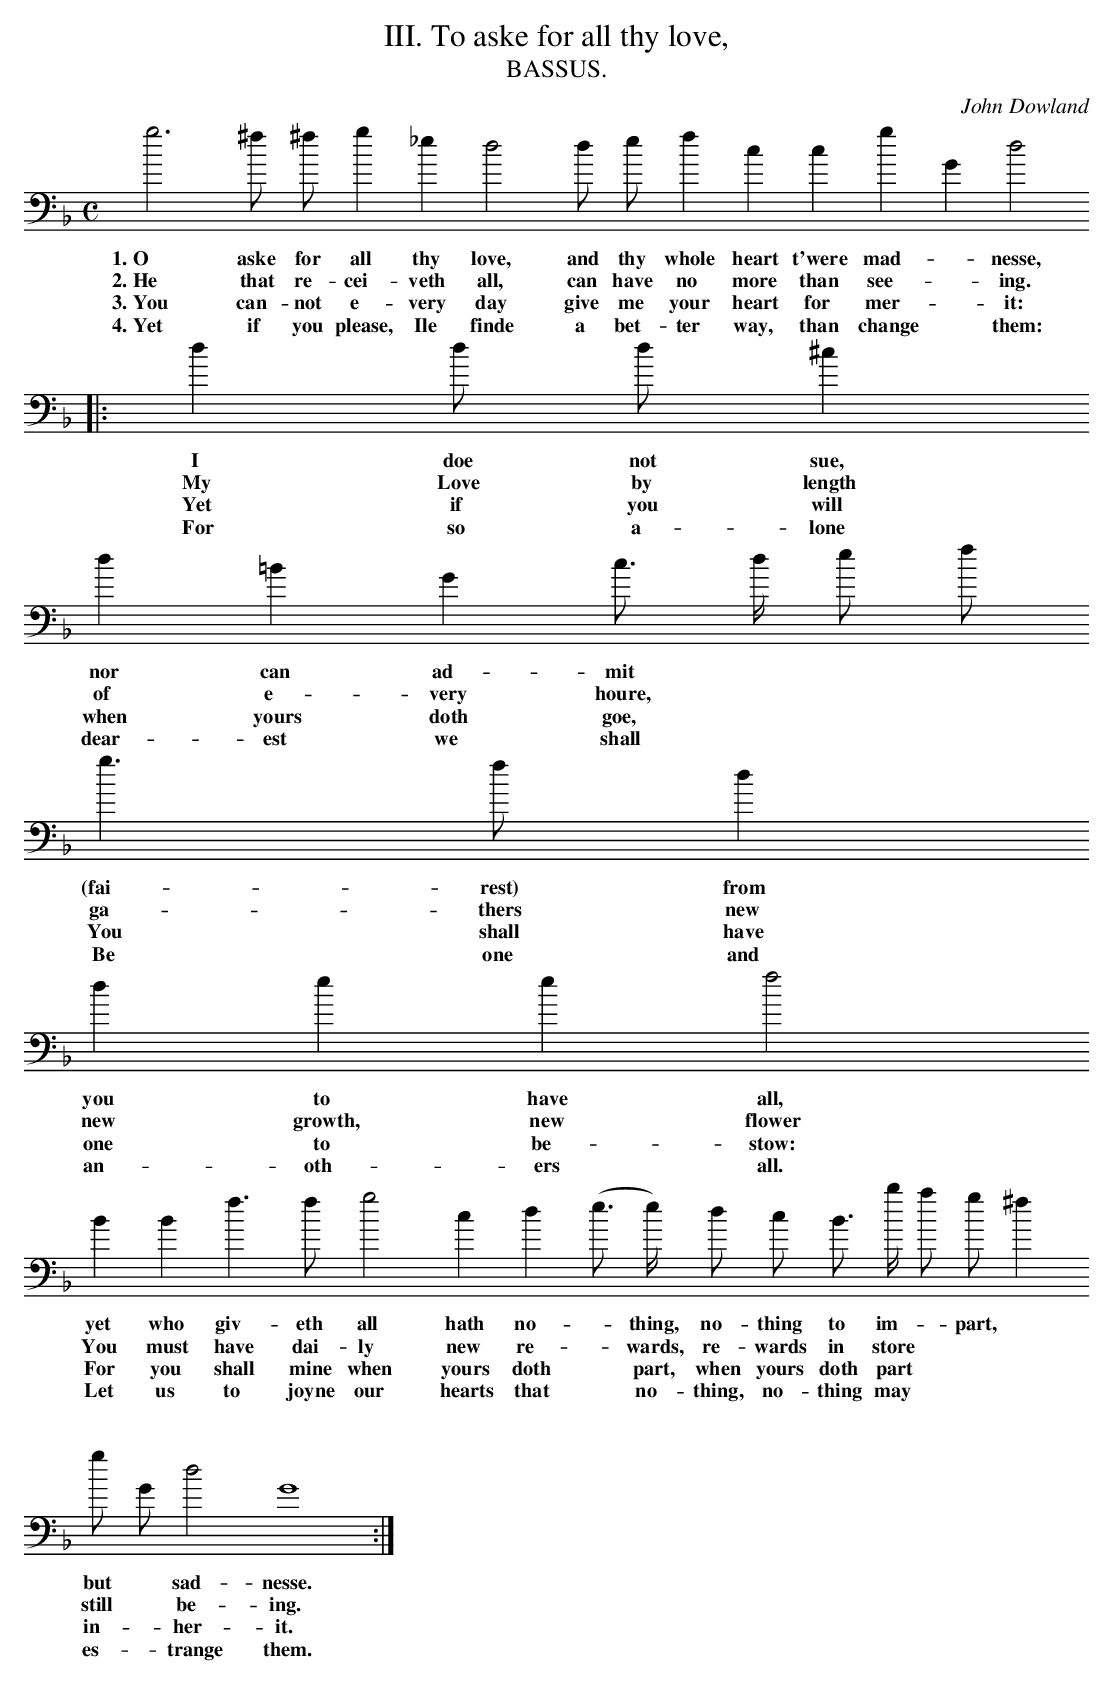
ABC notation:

X:1
T:III. To aske for all thy love,
T:BASSUS.
C: John Dowland
L:1/4
M:C
K:G dor bass
g3 ^f/ ^f/ g _e d2 d/ e/ f c c g G d2
w: 1.~O aske for all thy love, and thy whole heart t'were mad- * nesse,
w: 2.~He that re- cei- veth all, can have no more than see- * ing.
w: 3.~You can- not e- very day give me your heart for mer- * it:
w: 4.~Yet if you please, Ile finde a bet- ter way, than change * them:
|: d d/ d/ ^c
w: I doe not sue,
w: My Love by length
w: Yet if you will
w: For so a- lone
d =B G c3/4 d// e/ f/
w: nor can ad- mit * * *
w: of e- very houre,  * * *
w: when yours doth goe,  * * *
w: dear- est we shall  * * *
g > f d
w: (fai- rest) from
w: ga- thers new strength,
w: You shall have still
w: Be one and one,
d e e f2
w: you to have all,
w: new growth, new flower
w: one to be- stow:
w: an- oth- ers all.
B B f > f g2 c d (e3/4 e//) d/ c/ B3/4 b// a/ g/ ^f
w: yet who giv- eth all hath no- * thing, no- thing to im- * part, *
w: You must have dai- ly new re- * wards, re- wards in store * *
w: For you shall mine when yours doth * part, when yours doth part * *
w: Let us to joyne our hearts that * no- thing, no- thing may * *
g/ G/ d2 G4 :|
w: but * sad- nesse.
w: still * be- ing.
w: in- * her- it.
w: es- * trange them.
